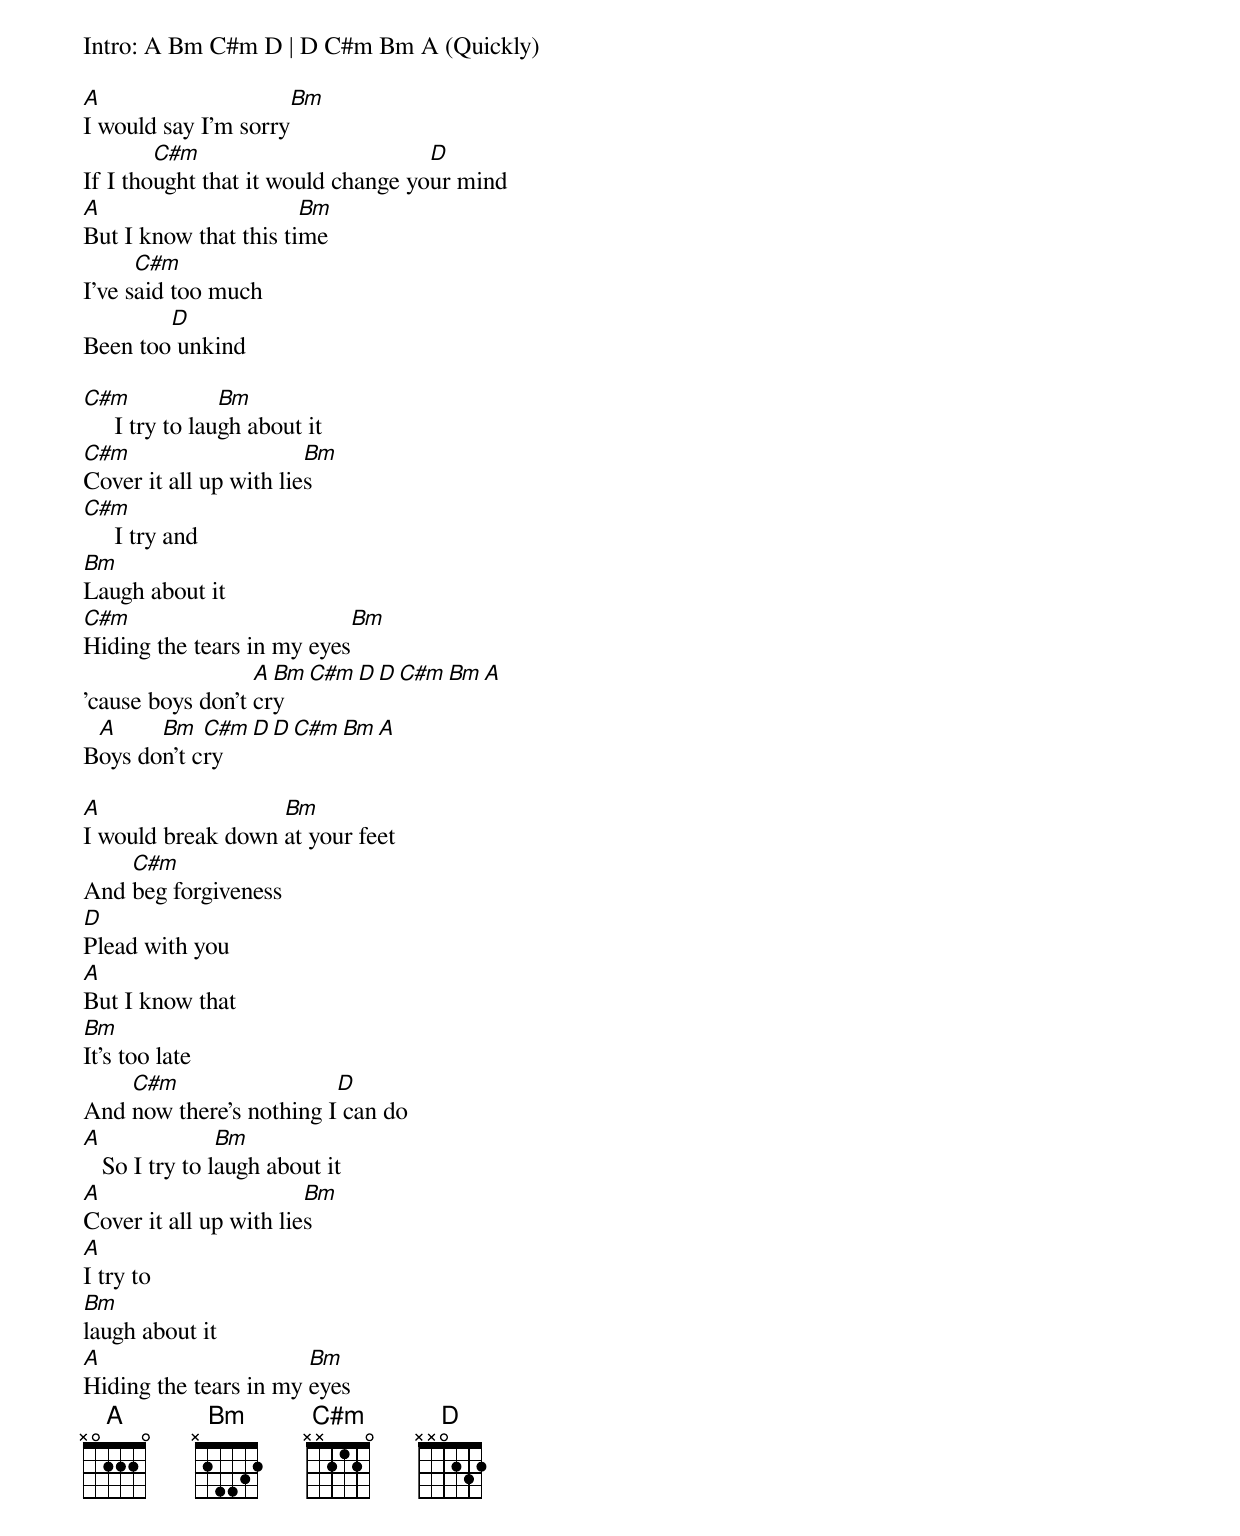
Intro: A Bm C#m D | D C#m Bm A (Quickly)

A                    Bm
I would say I’m sorry
        C#m                         D
If I thought that it would change your mind
A                      Bm
But I know that this time
      C#m
I’ve said too much
        D
Been too unkind

C#m              Bm
     I try to laugh about it
C#m                     Bm
Cover it all up with lies
C#m
     I try and
Bm
Laugh about it
C#m                        Bm
Hiding the tears in my eyes
                  A Bm C#m D D C#m Bm A
'cause boys don’t cry
 A     Bm   C#m D D C#m Bm A
Boys don’t cry

A                  Bm
I would break down at your feet
    C#m
And beg forgiveness
D
Plead with you
A
But I know that
Bm
It’s too late
    C#m                  D
And now there’s nothing I can do
A               Bm
   So I try to laugh about it
A                       Bm
Cover it all up with lies
A
I try to
Bm
laugh about it
A                      Bm
Hiding the tears in my eyes
